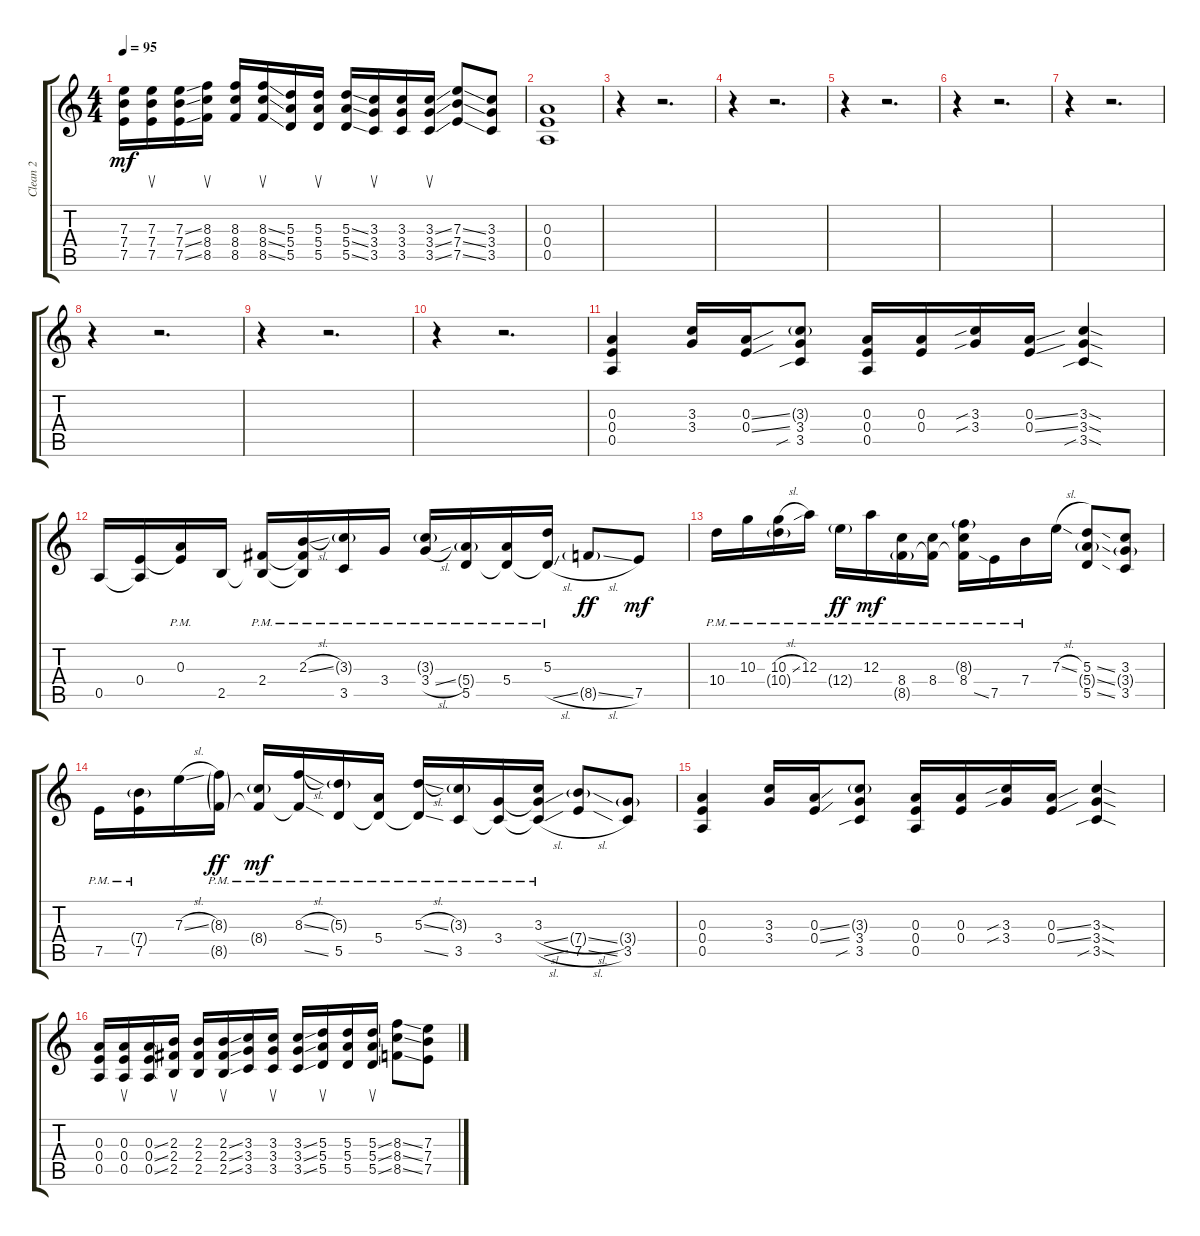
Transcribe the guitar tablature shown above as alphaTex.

\track ("Clean 2" "Clean 2") {instrument electricguitarclean}
\staff {score tabs}
\tuning (E4 Db4 A3 E3 A2 E2) {hide}
\ts (4 4)
\tempo 95
\clef g2
\ks c
(7.3 7.4 7.5).16{dy mf} (7.3 7.4 7.5).16{su} (7.3{ss} 7.4{ss} 7.5{ss}).16 (8.3 8.4 8.5).16{su} (8.3 8.4 8.5).16 (8.3{ss} 8.4{ss} 8.5{ss}).16{su} (5.3 5.4 5.5).16 (5.3 5.4 5.5).16{su} (5.3{ss} 5.4{ss} 5.5{ss}).16 (3.3 3.4 3.5).16{su} (3.3 3.4 3.5).16 (3.3{ss} 3.4{ss} 3.5{ss}).16{su} (7.3{ss} 7.4{ss} 7.5{ss}).8 (3.3 3.4 3.5).8 |
(0.3 0.4 0.5).1 |
r.4 r.2{d} |
r.4 r.2{d} |
r.4 r.2{d} |
r.4 r.2{d} |
r.4 r.2{d} |
r.4 r.2{d} |
r.4 r.2{d} |
r.4 r.2{d} |
(0.3 0.4 0.5).4 (3.3 3.4).16 (0.3{ss} 0.4{ss}).16 (3.3{g} 3.4 3.5{sib}).8 (0.3 0.4 0.5).16 (0.3 0.4).16 (3.3{sib} 3.4{sib}).16 (0.3{ss} 0.4{ss}).16 (3.3{sod} 3.4{sod} 3.5{sib sod}).4 |
0.5.16 (0.4 0.5{t}).16 (0.3{pm} 0.4{t}).16 2.5.16 (2.4{pm} 2.5{t}).16 (2.3{sl pm} 2.4{pm t} 2.5{t}).16 (3.3{g} 3.5{pm}).16 3.4{pm}.16 (3.3{g pm} 3.4{sl pm}).16 (5.4{g pm} 5.5{pm}).16 (5.4{pm} 5.5{pm t}).16 (5.3{pm} 5.5{sl pm t}).16 8.5{sl g}.8{dy ff} 7.5.8{dy mf} |
10.4{pm}.16 10.3{pm}.16 (10.3{sl pm} 10.4{g pm}).16 12.3{pm}.16 12.4{g pm}.16{dy ff} 12.3{pm}.16{dy mf} (8.4{pm} 8.5{g pm}).16 (8.4{pm} 8.5{pm t}).16 (8.3{g} 8.4{pm} 8.5{ss pm t}).16 7.5{pm}.16 7.4{pm}.16 7.3{sl}.16 (5.3{ss} 5.4{ss g} 5.5{ss}).8 (3.3 3.4{g} 3.5).8 |
7.5{pm}.16 (7.4{g pm} 7.5{pm}).16 7.3{sl}.16 (8.3{g} 8.5{g pm}).16{dy ff} (8.4{g pm} 8.5{pm t}).16{dy mf} (8.3{sl} 8.5{ss pm t}).16 (5.3{g pm} 5.5{pm}).16 (5.4{pm} 5.5{pm t}).16 (5.3{sl} 5.5{ss pm t}).16 (3.3{g pm} 3.5{pm}).16 (3.4 3.5{pm t}).16 (3.3 3.4{sl t} 3.5{sl pm t}).16 (7.4{sl g} 7.5{sl}).8 (3.4{g} 3.5).8 |
(0.3 0.4 0.5).4 (3.3 3.4).16 (0.3{ss} 0.4{ss}).16 (3.3{g} 3.4 3.5{sib}).8 (0.3 0.4 0.5).16 (0.3 0.4).16 (3.3{sib} 3.4{sib}).16 (0.3{ss} 0.4{ss}).16 (3.3{sod} 3.4{sod} 3.5{sib sod}).4 |
(0.3 0.4 0.5).16 (0.3 0.4 0.5).16{su} (0.3{ss} 0.4{ss} 0.5{ss}).16 (2.3 2.4 2.5).16{su} (2.3 2.4 2.5).16 (2.3{ss} 2.4{ss} 2.5{ss}).16{su} (3.3 3.4 3.5).16 (3.3 3.4 3.5).16{su} (3.3{ss} 3.4{ss} 3.5{ss}).16 (5.3 5.4 5.5).16{su} (5.3 5.4 5.5).16 (5.3{ss} 5.4{ss} 5.5{ss}).16{su} (8.3{ss} 8.4{ss} 8.5{ss}).8 (7.3 7.4 7.5).8
